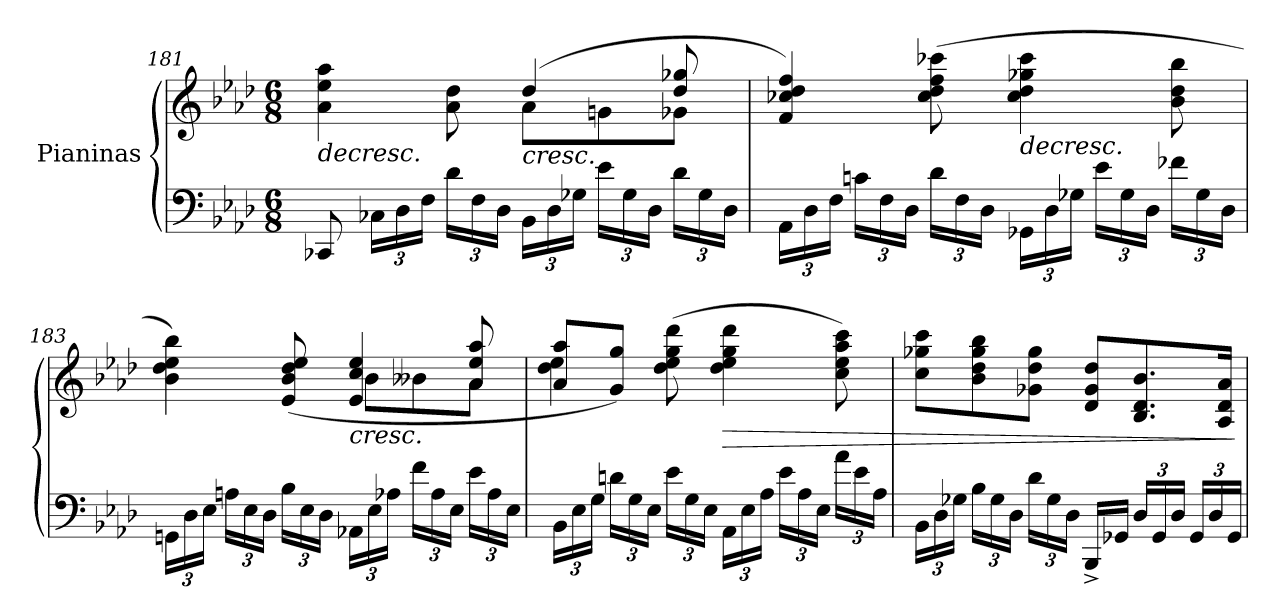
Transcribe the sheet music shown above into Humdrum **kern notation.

**kern	**kern	**dynam
*part1	*part1	*part1
*staff2	*staff1	*staff1/2
*I"Pianinas	*	*
!!LO:PB:g=z
*clefF4	*clefG2	*
*k[b-e-a-d-]	*k[b-e-a-d-]	*
*M6/8	*M6/8	*
=181	=181	=181
!	!	!LO:HP:b
*	*^	*
8CC-X/	4a-\ 4ee-\ 4aa-\	4.ryy	>
*Xbrackettup	*	*	*
24C-X\LL	.	.	.
24D-\	.	.	.
24F\JJ	.	.	.
24d-\LL	8a-\ 8dd-\	.	.
24F\	.	.	.
24D-\JJ	.	.	.
!	!	!	!LO:HP:b
24BB-\LL	(>4dd-/	8a-\L	<
24D-\	.	.	.
24G-X\JJ	.	.	.
24e-\LL	.	8gn\	.
24G-\	.	.	.
24D-\JJ	.	.	.
24d-\LL	8dd-/ 8gg-X/	8g-X\J	.
24G-\	.	.	.
24D-\JJ	.	.	.
*	*v	*v	*
=182	=182	=182
24AA-\LL	4f/ 4cc-X/ 4dd-/ 4ff/)	.
24D-\	.	.
24F\JJ	.	.
24cn\LL	.	.
24F\	.	.
24D-\JJ	.	.
24d-\LL	(>8cc-\ 8dd-\ 8ff\ 8ccc-X\	]
24F\	.	.
24D-\JJ	.	.
!	!	!LO:HP:b
24GG-X\LL	4cc-\ 4dd-\ 4gg-X\ 4ccc-\	>
24D-\	.	.
24G-X\JJ	.	.
24e-\LL	.	.
24G-\	.	.
24D-\JJ	.	.
24f-X\LL	8b-\ 8dd-\ 8bb-\	.
24G-\	.	.
24D-\JJ	.	.
.	.	[
=183	=183	=183
*	*^	*
24GGn\LL	4b-\ 4dd-\ 4ee-\ 4bb-\)	4.ryy	.
24D-\	.	.	.
24E-\JJ	.	.	.
24An\LL	.	.	.
24E-\	.	.	.
24D-\JJ	.	.	.
24B-\LL	(>8e-/ 8b-/ 8dd-/ 8ee-/	.	.
24E-\	.	.	.
24D-\JJ	.	.	.
!	!	!	!LO:HP:b
24AA-X\LL	4e-/ 4cc/ 4ee-/	8b-\L	<
24E-\	.	.	.
24A-X\JJ	.	.	.
24f\LL	.	8b--X\	.
24A-\	.	.	.
24E-\JJ	.	.	.
24e-\LL	8a-/ 8ee-/ 8aa-/	8a-\J	.
24A-\	.	.	.
24E-\JJ	.	.	.
!!LO:LB:g=z	!!
=184	=184	=184	=184
24BB-\LL	8a-/ 8aa-/L	4dd-\ 4ee-\	.
24E-\	.	.	.
24G\JJ	.	.	.
24dn\LL	8g/ 8gg/J)	.	.
24G\	.	.	.
24E-\JJ	.	.	.
24e-\LL	(>8dd-\ 8ee-\ 8gg\ 8ddd-\	2ryy	]
24G\	.	.	.
24E-\JJ	.	.	.
!	!	!	!LO:HP:b
24AA-\LL	4dd-\ 4ee-\ 4gg\ 4ddd-\	.	>
24E-\	.	.	.
24A-\JJ	.	.	.
24e-\LL	.	.	.
24A-\	.	.	.
24E-\JJ	.	.	.
24a-\LL	8cc\ 8ee-\ 8aa-\ 8ccc\)	.	.
24e-\	.	.	.
24A-\JJ	.	.	.
*	*v	*v	*
.	.	[
=185	=185	=185
24BB-\LL	8cc\ 8gg-X\ 8ccc\L	.
24D-\	.	.
24G-X\JJ	.	.
24B-\LL	8b-\ 8dd-\ 8gg-\ 8bb-\	.
24G-\	.	.
24D-\JJ	.	.
24d-\LL	8g-X\ 8dd-\ 8gg-\J	.
24G-\	.	.
24D-\JJ	.	.
16BBB-^/LL	8d-/ 8g-/ 8dd-/L	.
16GG-X/JJ	.	.
24D-/LL	8.B-/ 8.d-/ 8.b-/	.
24GG-/	.	.
24D-/JJ	.	.
24GG-/LL	.	.
24D-/	.	.
.	16A-/ 16d-/ 16a-/Jk	.
24GG-/JJ	.	.
.	.	]
=	=	=
*-	*-	*-
